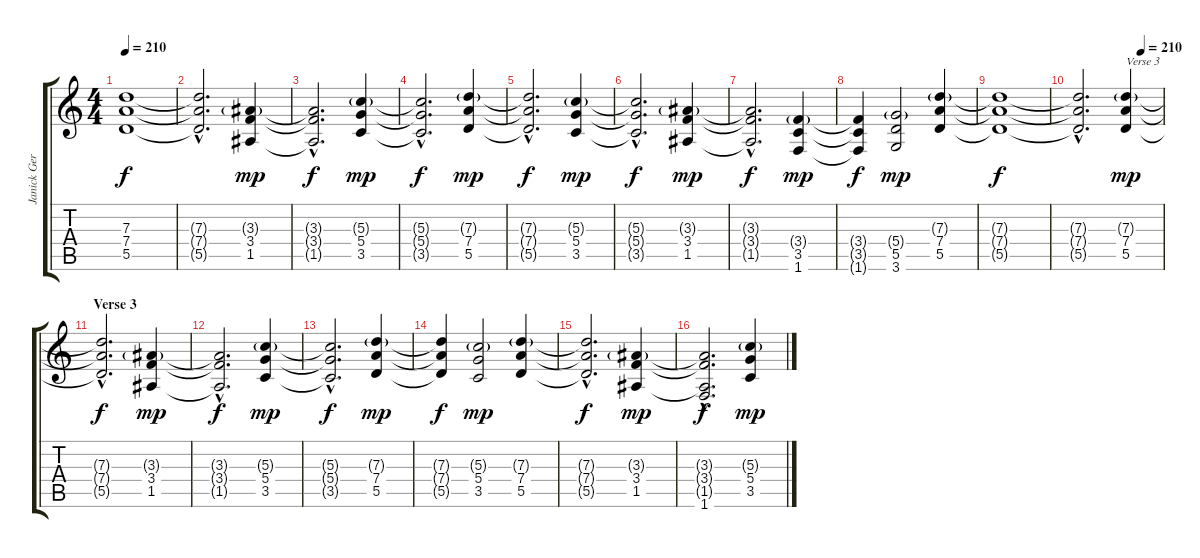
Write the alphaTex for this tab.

\track ("Janick Gers Distortion" "Janick Ger") {instrument distortionguitar}
\staff {score tabs}
\tuning (E4 B3 G3 D3 A2 E2) {hide}
\ts (4 4)
\tempo 210
\clef g2
\ks c
(7.3{t} 7.4{t} 5.5{t}).1{dy f} |
(7.3{hac t} 7.4{hac t} 5.5{hac t}).2{d} (3.3{g} 3.4 1.5).4{dy mp} |
(3.3{hac t} 3.4{hac t} 1.5{hac t}).2{d dy f} (5.3{g} 5.4 3.5).4{dy mp} |
(5.3{hac t} 5.4{hac t} 3.5{hac t}).2{d dy f} (7.3{g} 7.4 5.5).4{dy mp} |
(7.3{hac t} 7.4{hac t} 5.5{hac t}).2{d dy f} (5.3{g} 5.4 3.5).4{dy mp} |
(5.3{hac t} 5.4{hac t} 3.5{hac t}).2{d dy f} (3.3{g} 3.4 1.5).4{dy mp} |
(3.3{hac t} 3.4{hac t} 1.5{hac t}).2{d dy f} (3.4{g} 3.5 1.6).4{dy mp} |
(3.4{t} 3.5{t} 1.6{t}).4{dy f} (5.4{g} 5.5 3.6).2{dy mp} (7.3{g} 7.4 5.5).4 |
(7.3{t} 7.4{t} 5.5{t}).1{dy f} |
\tempo (210 0.75)
(7.3{hac t} 7.4{hac t} 5.5{hac t}).2{d} (7.3{g} 7.4 5.5).4{txt "Verse 3" dy mp} |
\section ("" "Verse 3")
(7.3{hac t} 7.4{hac t} 5.5{hac t}).2{d dy f} (3.3{g} 3.4 1.5).4{dy mp} |
(3.3{hac t} 3.4{hac t} 1.5{hac t}).2{d dy f} (5.3{g} 5.4 3.5).4{dy mp} |
(5.3{hac t} 5.4{hac t} 3.5{hac t}).2{d dy f} (7.3{g} 7.4 5.5).4{dy mp} |
(7.3{t} 7.4{t} 5.5{t}).4{dy f} (5.3{g} 5.4 3.5).2{dy mp} (7.3{g} 7.4 5.5).4 |
(7.3{hac t} 7.4{hac t} 5.5{hac t}).2{d dy f} (3.3{g} 3.4 1.5).4{dy mp} |
(3.3{hac t} 3.4{hac t} 1.5{hac t} 1.6{hac}).2{d dy f} (5.3{g} 5.4 3.5).4{dy mp}
